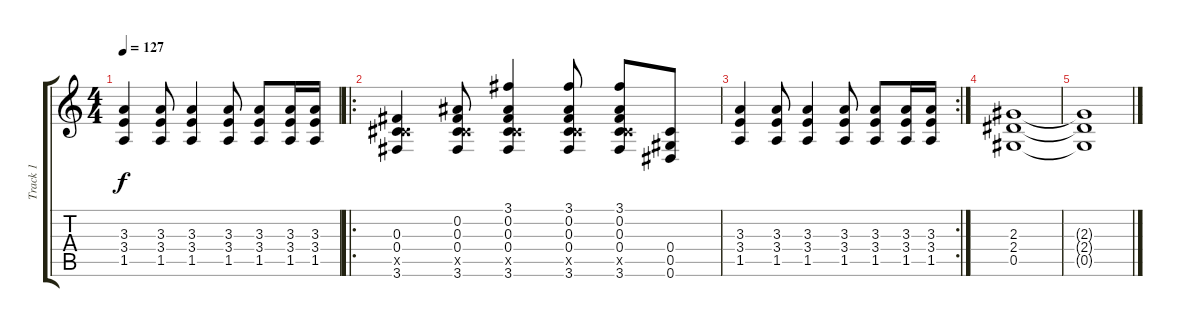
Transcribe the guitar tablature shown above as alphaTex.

\track ("Track 1" "Track 1") {instrument electricguitarjazz}
\staff {score tabs}
\tuning (Eb4 Bb3 Gb3 Db3 Ab2 Eb2) {hide}
\ts (4 4)
\tempo 127
\clef g2
\ks c
(3.3 3.4 1.5).4{dy f} (3.3 3.4 1.5).8 (3.3 3.4 1.5).4 (3.3 3.4 1.5).8 (3.3 3.4 1.5).8 (3.3 3.4 1.5).16 (3.3 3.4 1.5).16 |
\ro
(0.3 0.4 5.5{x} 3.6).4 (0.2 0.3 0.4 5.5{x} 3.6).8 (3.1 0.2 0.3 0.4 5.5{x} 3.6).4 (3.1 0.2 0.3 0.4 5.5{x} 3.6).8 (3.1 0.2 0.3 0.4 5.5{x} 3.6).8 (0.4 0.5 0.6).8 |
\rc 2
(3.3 3.4 1.5).4 (3.3 3.4 1.5).8 (3.3 3.4 1.5).4 (3.3 3.4 1.5).8 (3.3 3.4 1.5).8 (3.3 3.4 1.5).16 (3.3 3.4 1.5).16 |
(2.3 2.4 0.5).1 |
(2.3{t} 2.4{t} 0.5{t}).1
